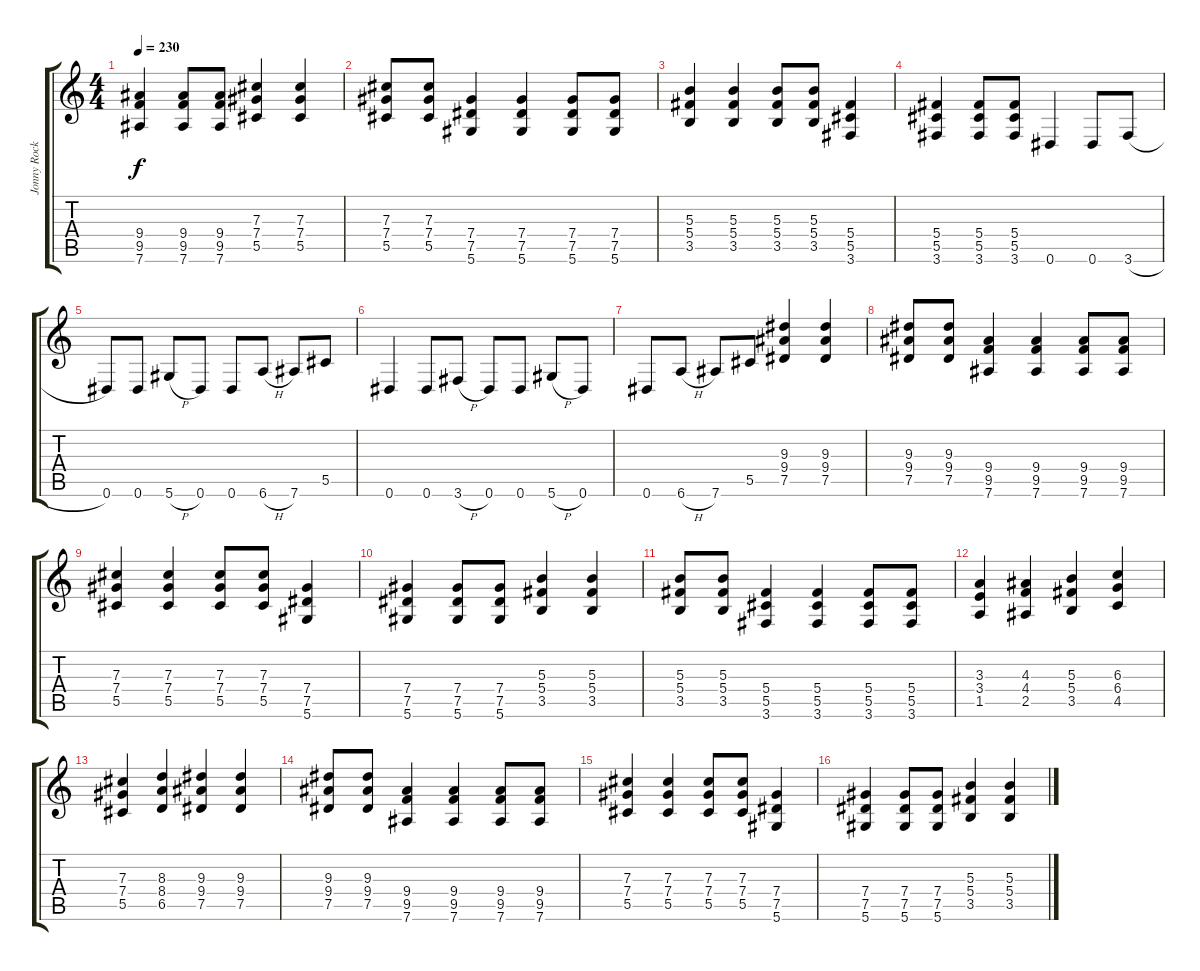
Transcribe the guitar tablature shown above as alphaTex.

\track ("Jonny Rocker" "Jonny Rock") {instrument distortionguitar}
\staff {score tabs}
\tuning (Eb4 Bb3 Gb3 Db3 Ab2 Eb2) {hide}
\ts (4 4)
\tempo 230
\clef g2
\ks c
(9.4 9.5 7.6).4{dy f} (9.4 9.5 7.6).8 (9.4 9.5 7.6).8 (7.3 7.4 5.5).4 (7.3 7.4 5.5).4 |
(7.3 7.4 5.5).8 (7.3 7.4 5.5).8 (7.4 7.5 5.6).4 (7.4 7.5 5.6).4 (7.4 7.5 5.6).8 (7.4 7.5 5.6).8 |
(5.3 5.4 3.5).4 (5.3 5.4 3.5).4 (5.3 5.4 3.5).8 (5.3 5.4 3.5).8 (5.4 5.5 3.6).4 |
(5.4 5.5 3.6).4 (5.4 5.5 3.6).8 (5.4 5.5 3.6).8 0.6.4 0.6.8 3.6{h}.8 |
0.6.8 0.6.8 5.6{h}.8 0.6.8 0.6.8 6.6{h}.8 7.6.8 5.5.8 |
0.6.4 0.6.8 3.6{h}.8 0.6.8 0.6.8 5.6{h}.8 0.6.8 |
0.6.8 6.6{h}.8 7.6.8 5.5.8 (9.3 9.4 7.5).4 (9.3 9.4 7.5).4 |
(9.3 9.4 7.5).8 (9.3 9.4 7.5).8 (9.4 9.5 7.6).4 (9.4 9.5 7.6).4 (9.4 9.5 7.6).8 (9.4 9.5 7.6).8 |
(7.3 7.4 5.5).4 (7.3 7.4 5.5).4 (7.3 7.4 5.5).8 (7.3 7.4 5.5).8 (7.4 7.5 5.6).4 |
(7.4 7.5 5.6).4 (7.4 7.5 5.6).8 (7.4 7.5 5.6).8 (5.3 5.4 3.5).4 (5.3 5.4 3.5).4 |
(5.3 5.4 3.5).8 (5.3 5.4 3.5).8 (5.4 5.5 3.6).4 (5.4 5.5 3.6).4 (5.4 5.5 3.6).8 (5.4 5.5 3.6).8 |
(3.3 3.4 1.5).4 (4.3 4.4 2.5).4 (5.3 5.4 3.5).4 (6.3 6.4 4.5).4 |
(7.3 7.4 5.5).4 (8.3 8.4 6.5).4 (9.3 9.4 7.5).4 (9.3 9.4 7.5).4 |
(9.3 9.4 7.5).8 (9.3 9.4 7.5).8 (9.4 9.5 7.6).4 (9.4 9.5 7.6).4 (9.4 9.5 7.6).8 (9.4 9.5 7.6).8 |
(7.3 7.4 5.5).4 (7.3 7.4 5.5).4 (7.3 7.4 5.5).8 (7.3 7.4 5.5).8 (7.4 7.5 5.6).4 |
(7.4 7.5 5.6).4 (7.4 7.5 5.6).8 (7.4 7.5 5.6).8 (5.3 5.4 3.5).4 (5.3 5.4 3.5).4
